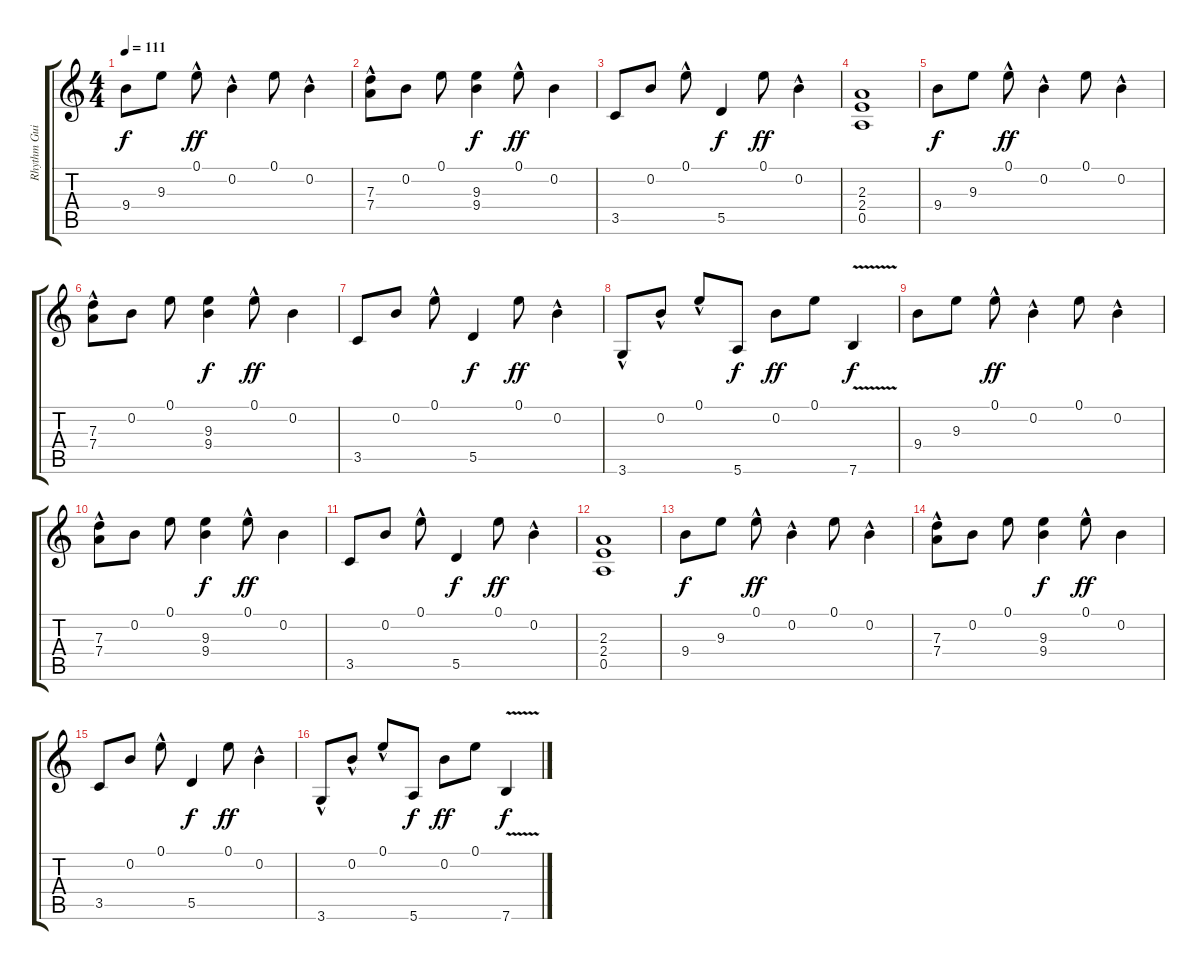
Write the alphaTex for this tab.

\track ("Rhythm Guitar" "Rhythm Gui") {instrument overdrivenguitar}
\staff {score tabs}
\tuning (E4 B3 G3 D3 A2 E2) {hide}
\ts (4 4)
\tempo 111
\clef g2
\ks c
9.4.8{dy f} 9.3.8 0.1{hac}.8{dy ff} 0.2{hac}.4 0.1.8 0.2{hac}.4 |
(7.3{hac} 7.4).8 0.2.8 0.1.8 (9.3 9.4).4{dy f} 0.1{hac}.8{dy ff} 0.2.4 |
3.5.8 0.2.8 0.1{hac}.8 5.5.4{dy f} 0.1.8{dy ff} 0.2{hac}.4 |
(2.3 2.4 0.5).1 |
9.4.8{dy f} 9.3.8 0.1{hac}.8{dy ff} 0.2{hac}.4 0.1.8 0.2{hac}.4 |
(7.3{hac} 7.4).8 0.2.8 0.1.8 (9.3 9.4).4{dy f} 0.1{hac}.8{dy ff} 0.2.4 |
3.5.8 0.2.8 0.1{hac}.8 5.5.4{dy f} 0.1.8{dy ff} 0.2{hac}.4 |
3.6{hac}.8 0.2{hac}.8 0.1{hac}.8 5.6.8{dy f} 0.2.8{dy ff} 0.1.8 7.6{v}.4{dy f} |
9.4.8 9.3.8 0.1{hac}.8{dy ff} 0.2{hac}.4 0.1.8 0.2{hac}.4 |
(7.3{hac} 7.4).8 0.2.8 0.1.8 (9.3 9.4).4{dy f} 0.1{hac}.8{dy ff} 0.2.4 |
3.5.8 0.2.8 0.1{hac}.8 5.5.4{dy f} 0.1.8{dy ff} 0.2{hac}.4 |
(2.3 2.4 0.5).1 |
9.4.8{dy f} 9.3.8 0.1{hac}.8{dy ff} 0.2{hac}.4 0.1.8 0.2{hac}.4 |
(7.3{hac} 7.4).8 0.2.8 0.1.8 (9.3 9.4).4{dy f} 0.1{hac}.8{dy ff} 0.2.4 |
3.5.8 0.2.8 0.1{hac}.8 5.5.4{dy f} 0.1.8{dy ff} 0.2{hac}.4 |
3.6{hac}.8 0.2{hac}.8 0.1{hac}.8 5.6.8{dy f} 0.2.8{dy ff} 0.1.8 7.6{v}.4{dy f}
